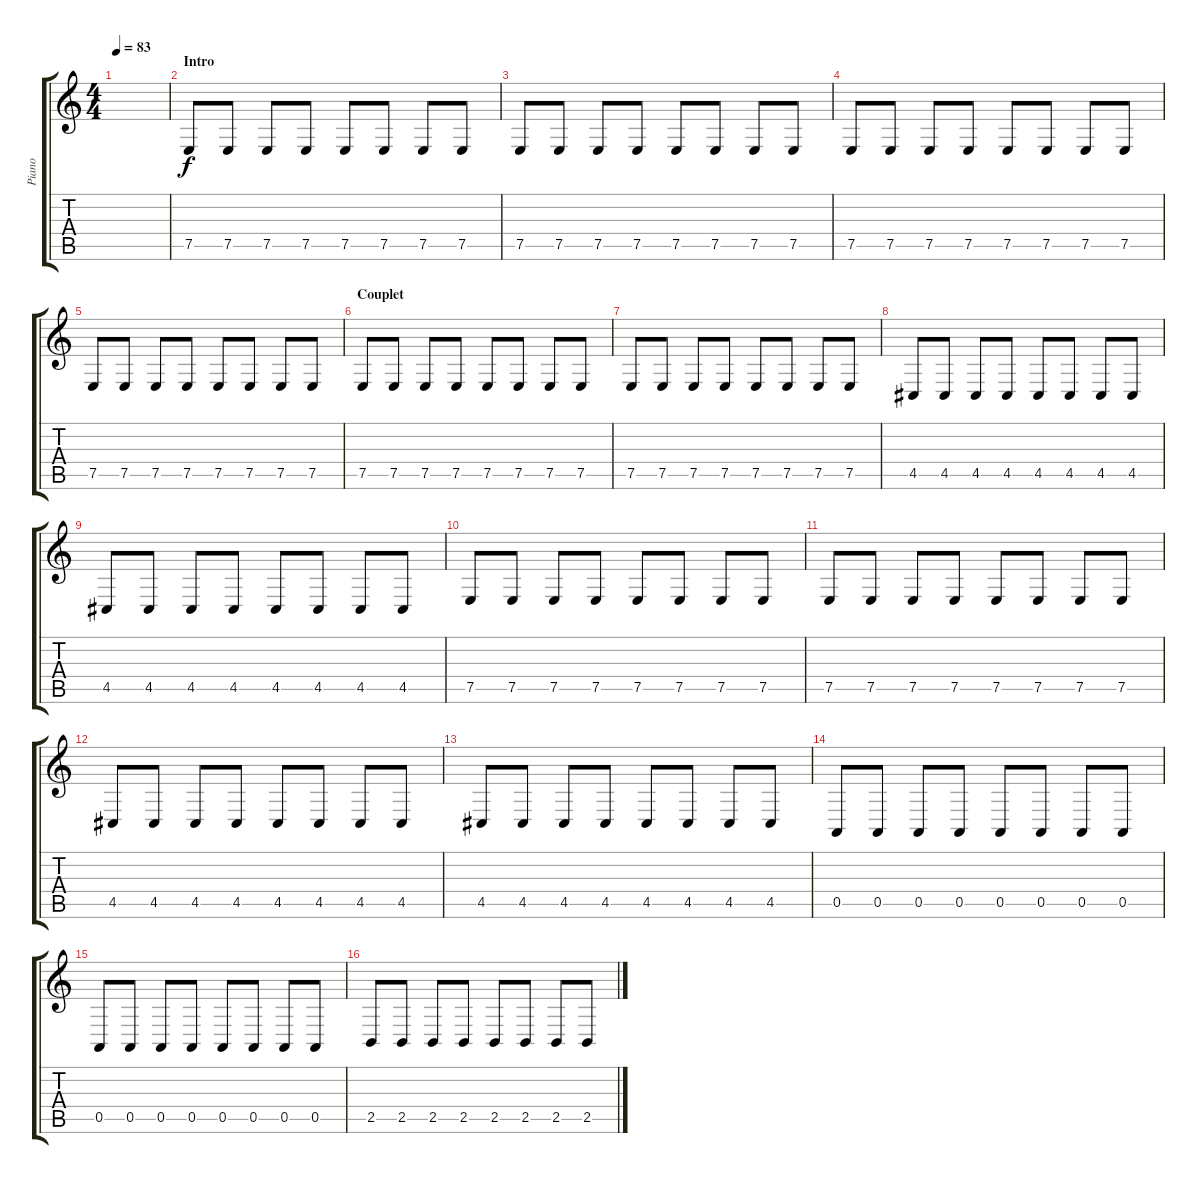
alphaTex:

\track ("Piano" "Piano") {instrument acousticgrandpiano}
\staff {score tabs}
\tuning (E4 B3 G3 D3 A2 E2) {hide}
\ts (4 4)
\tempo 83
\clef g2
\ks c
|
\section ("" "Intro")
7.5.8 7.5.8 7.5.8 7.5.8 7.5.8 7.5.8 7.5.8 7.5.8 |
7.5.8 7.5.8 7.5.8 7.5.8 7.5.8 7.5.8 7.5.8 7.5.8 |
7.5.8 7.5.8 7.5.8 7.5.8 7.5.8 7.5.8 7.5.8 7.5.8 |
7.5.8 7.5.8 7.5.8 7.5.8 7.5.8 7.5.8 7.5.8 7.5.8 |
\section ("" "Couplet")
7.5.8 7.5.8 7.5.8 7.5.8 7.5.8 7.5.8 7.5.8 7.5.8 |
7.5.8 7.5.8 7.5.8 7.5.8 7.5.8 7.5.8 7.5.8 7.5.8 |
4.5.8 4.5.8 4.5.8 4.5.8 4.5.8 4.5.8 4.5.8 4.5.8 |
4.5.8 4.5.8 4.5.8 4.5.8 4.5.8 4.5.8 4.5.8 4.5.8 |
7.5.8 7.5.8 7.5.8 7.5.8 7.5.8 7.5.8 7.5.8 7.5.8 |
7.5.8 7.5.8 7.5.8 7.5.8 7.5.8 7.5.8 7.5.8 7.5.8 |
4.5.8 4.5.8 4.5.8 4.5.8 4.5.8 4.5.8 4.5.8 4.5.8 |
4.5.8 4.5.8 4.5.8 4.5.8 4.5.8 4.5.8 4.5.8 4.5.8 |
0.5.8 0.5.8 0.5.8 0.5.8 0.5.8 0.5.8 0.5.8 0.5.8 |
0.5.8 0.5.8 0.5.8 0.5.8 0.5.8 0.5.8 0.5.8 0.5.8 |
2.5.8 2.5.8 2.5.8 2.5.8 2.5.8 2.5.8 2.5.8 2.5.8
